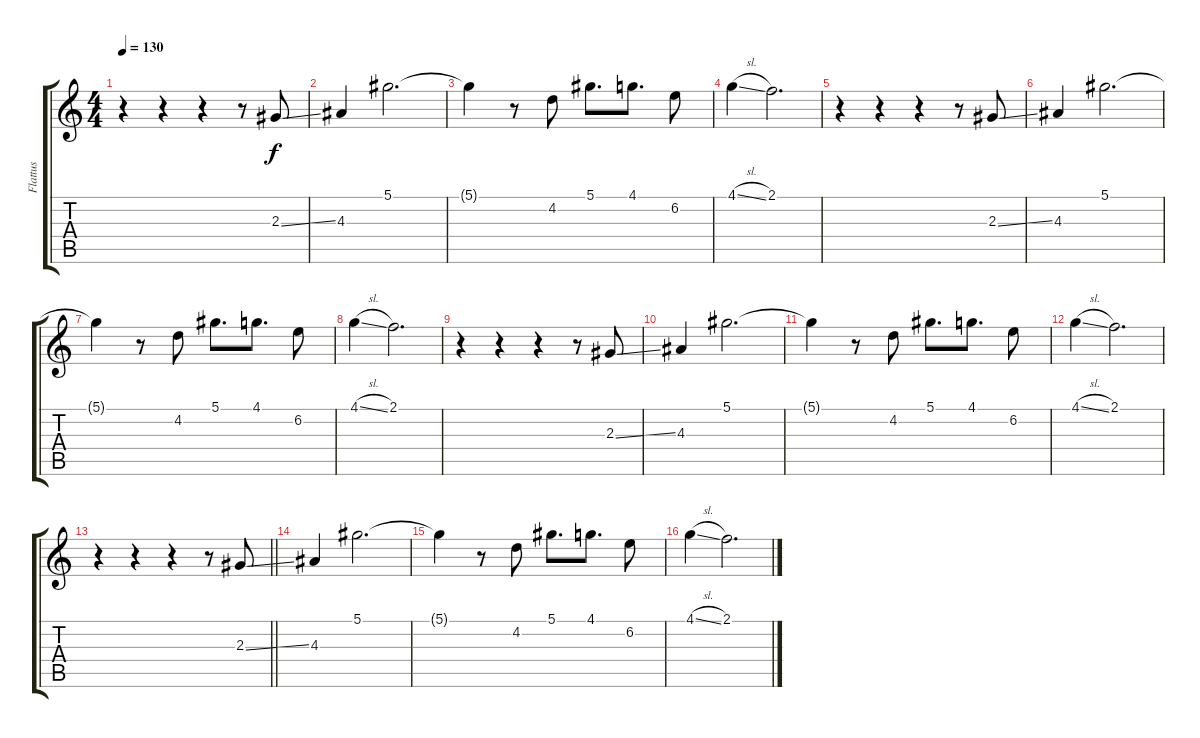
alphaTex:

\track ("Flattus" "Flattus") {instrument distortionguitar}
\staff {score tabs}
\tuning (Eb4 Bb3 Gb3 Db3 Ab2 Eb2) {hide}
\ts (4 4)
\tempo 130
\clef g2
\ks c
r.4{dy f} r.4 r.4 r.8 2.3{ss}.8 |
4.3.4 5.1.2{d} |
5.1{t}.4 r.8 4.2.8 5.1.8{d} 4.1.8{d} 6.2.8 |
4.1{sl}.4 2.1.2{d} |
r.4 r.4 r.4 r.8 2.3{ss}.8 |
4.3.4 5.1.2{d} |
5.1{t}.4 r.8 4.2.8 5.1.8{d} 4.1.8{d} 6.2.8 |
4.1{sl}.4 2.1.2{d} |
r.4 r.4 r.4 r.8 2.3{ss}.8 |
4.3.4 5.1.2{d} |
5.1{t}.4 r.8 4.2.8 5.1.8{d} 4.1.8{d} 6.2.8 |
4.1{sl}.4 2.1.2{d} |
\barLineRight lightlight
r.4 r.4 r.4 r.8 2.3{ss}.8 |
4.3.4 5.1.2{d} |
5.1{t}.4 r.8 4.2.8 5.1.8{d} 4.1.8{d} 6.2.8 |
4.1{sl}.4 2.1.2{d}
